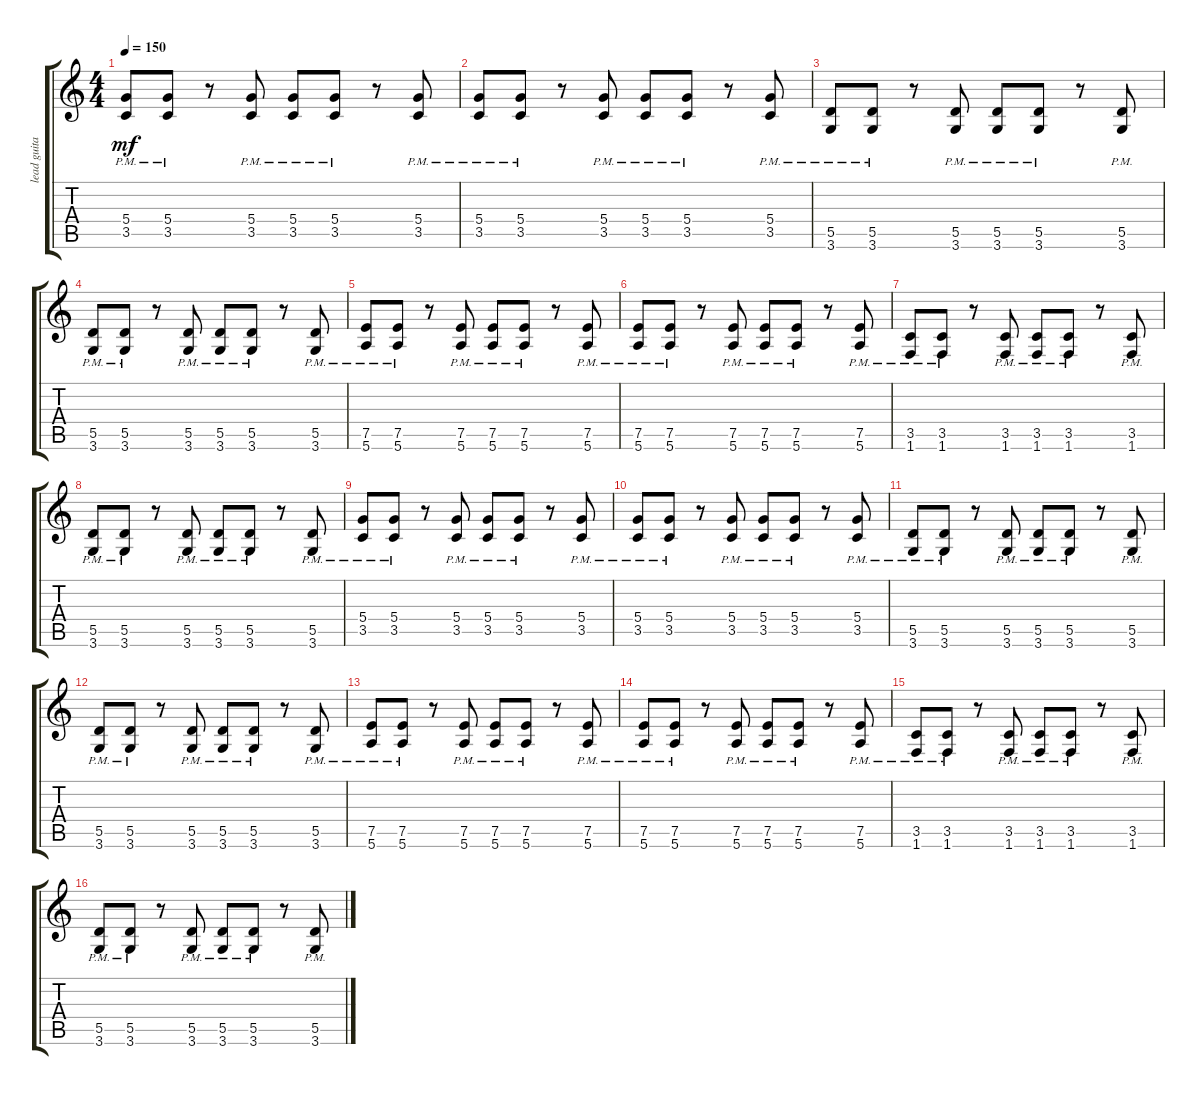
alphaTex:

\track ("lead guitar" "lead guita") {instrument distortionguitar}
\staff {score tabs}
\tuning (E4 B3 G3 D3 A2 E2) {hide}
\ts (4 4)
\tempo 150
\clef g2
\ks c
(5.4{pm} 3.5{pm}).8{dy mf} (5.4{pm} 3.5{pm}).8 r.8 (5.4{pm} 3.5{pm}).8 (5.4{pm} 3.5{pm}).8 (5.4{pm} 3.5{pm}).8 r.8 (5.4{pm} 3.5{pm}).8 |
(5.4{pm} 3.5{pm}).8 (5.4{pm} 3.5{pm}).8 r.8 (5.4{pm} 3.5{pm}).8 (5.4{pm} 3.5{pm}).8 (5.4{pm} 3.5{pm}).8 r.8 (5.4{pm} 3.5{pm}).8 |
(5.5{pm} 3.6{pm}).8 (5.5{pm} 3.6{pm}).8 r.8 (5.5{pm} 3.6{pm}).8 (5.5{pm} 3.6{pm}).8 (5.5{pm} 3.6{pm}).8 r.8 (5.5{pm} 3.6{pm}).8 |
(5.5{pm} 3.6{pm}).8 (5.5{pm} 3.6{pm}).8 r.8 (5.5{pm} 3.6{pm}).8 (5.5{pm} 3.6{pm}).8 (5.5{pm} 3.6{pm}).8 r.8 (5.5{pm} 3.6{pm}).8 |
(7.5{pm} 5.6{pm}).8 (7.5{pm} 5.6{pm}).8 r.8 (7.5{pm} 5.6{pm}).8 (7.5{pm} 5.6{pm}).8 (7.5{pm} 5.6{pm}).8 r.8 (7.5{pm} 5.6{pm}).8 |
(7.5{pm} 5.6{pm}).8 (7.5{pm} 5.6{pm}).8 r.8 (7.5{pm} 5.6{pm}).8 (7.5{pm} 5.6{pm}).8 (7.5{pm} 5.6{pm}).8 r.8 (7.5{pm} 5.6{pm}).8 |
(3.5{pm} 1.6{pm}).8 (3.5{pm} 1.6{pm}).8 r.8 (3.5{pm} 1.6{pm}).8 (3.5{pm} 1.6{pm}).8 (3.5{pm} 1.6{pm}).8 r.8 (3.5{pm} 1.6).8 |
(5.5{pm} 3.6{pm}).8 (5.5{pm} 3.6{pm}).8 r.8 (5.5{pm} 3.6{pm}).8 (5.5{pm} 3.6{pm}).8 (5.5{pm} 3.6{pm}).8 r.8 (5.5{pm} 3.6{pm}).8 |
(5.4{pm} 3.5{pm}).8 (5.4{pm} 3.5{pm}).8 r.8 (5.4{pm} 3.5{pm}).8 (5.4{pm} 3.5{pm}).8 (5.4{pm} 3.5{pm}).8 r.8 (5.4{pm} 3.5{pm}).8 |
(5.4{pm} 3.5{pm}).8 (5.4{pm} 3.5{pm}).8 r.8 (5.4{pm} 3.5{pm}).8 (5.4{pm} 3.5{pm}).8 (5.4{pm} 3.5{pm}).8 r.8 (5.4{pm} 3.5{pm}).8 |
(5.5{pm} 3.6{pm}).8 (5.5{pm} 3.6{pm}).8 r.8 (5.5{pm} 3.6{pm}).8 (5.5{pm} 3.6{pm}).8 (5.5{pm} 3.6{pm}).8 r.8 (5.5{pm} 3.6{pm}).8 |
(5.5{pm} 3.6{pm}).8 (5.5{pm} 3.6{pm}).8 r.8 (5.5{pm} 3.6{pm}).8 (5.5{pm} 3.6{pm}).8 (5.5{pm} 3.6{pm}).8 r.8 (5.5{pm} 3.6{pm}).8 |
(7.5{pm} 5.6{pm}).8 (7.5{pm} 5.6{pm}).8 r.8 (7.5{pm} 5.6{pm}).8 (7.5{pm} 5.6{pm}).8 (7.5{pm} 5.6{pm}).8 r.8 (7.5{pm} 5.6{pm}).8 |
(7.5{pm} 5.6{pm}).8 (7.5{pm} 5.6{pm}).8 r.8 (7.5{pm} 5.6{pm}).8 (7.5{pm} 5.6{pm}).8 (7.5{pm} 5.6{pm}).8 r.8 (7.5{pm} 5.6{pm}).8 |
(3.5{pm} 1.6{pm}).8 (3.5{pm} 1.6{pm}).8 r.8 (3.5{pm} 1.6{pm}).8 (3.5{pm} 1.6{pm}).8 (3.5{pm} 1.6{pm}).8 r.8 (3.5{pm} 1.6).8 |
(5.5{pm} 3.6{pm}).8 (5.5{pm} 3.6{pm}).8 r.8 (5.5{pm} 3.6{pm}).8 (5.5{pm} 3.6{pm}).8 (5.5{pm} 3.6{pm}).8 r.8 (5.5{pm} 3.6{pm}).8
